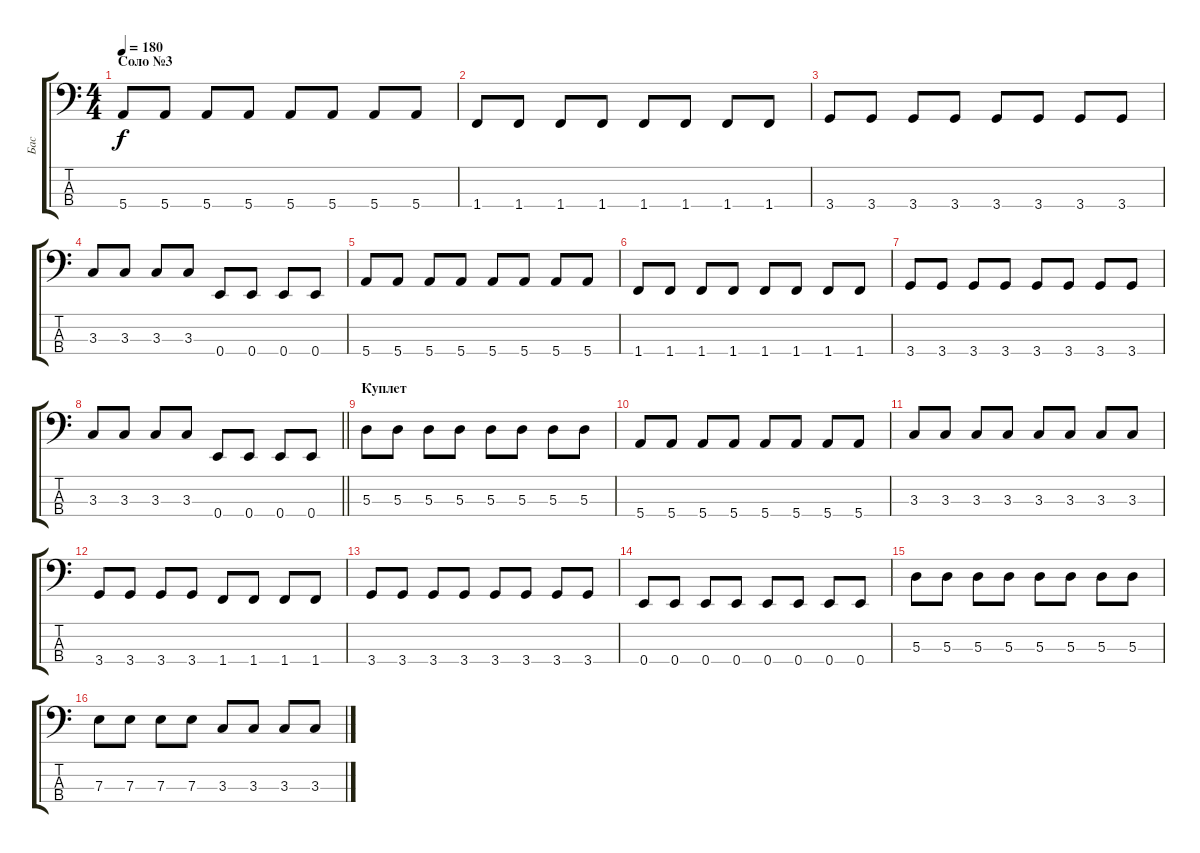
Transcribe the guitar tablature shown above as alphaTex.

\track ("Бас" "Бас") {instrument electricbassfinger}
\staff {score tabs}
\tuning (G2 D2 A1 E1) {hide}
\ts (4 4)
\section ("" "Соло №3")
\tempo 180
\clef f4
\ks c
5.4.8{dy f} 5.4.8 5.4.8 5.4.8 5.4.8 5.4.8 5.4.8 5.4.8 |
1.4.8 1.4.8 1.4.8 1.4.8 1.4.8 1.4.8 1.4.8 1.4.8 |
3.4.8 3.4.8 3.4.8 3.4.8 3.4.8 3.4.8 3.4.8 3.4.8 |
3.3.8 3.3.8 3.3.8 3.3.8 0.4.8 0.4.8 0.4.8 0.4.8 |
5.4.8 5.4.8 5.4.8 5.4.8 5.4.8 5.4.8 5.4.8 5.4.8 |
1.4.8 1.4.8 1.4.8 1.4.8 1.4.8 1.4.8 1.4.8 1.4.8 |
3.4.8 3.4.8 3.4.8 3.4.8 3.4.8 3.4.8 3.4.8 3.4.8 |
\barLineRight lightlight
3.3.8 3.3.8 3.3.8 3.3.8 0.4.8 0.4.8 0.4.8 0.4.8 |
\section ("" "Куплет")
5.3.8 5.3.8 5.3.8 5.3.8 5.3.8 5.3.8 5.3.8 5.3.8 |
5.4.8 5.4.8 5.4.8 5.4.8 5.4.8 5.4.8 5.4.8 5.4.8 |
3.3.8 3.3.8 3.3.8 3.3.8 3.3.8 3.3.8 3.3.8 3.3.8 |
3.4.8 3.4.8 3.4.8 3.4.8 1.4.8 1.4.8 1.4.8 1.4.8 |
3.4.8 3.4.8 3.4.8 3.4.8 3.4.8 3.4.8 3.4.8 3.4.8 |
0.4.8 0.4.8 0.4.8 0.4.8 0.4.8 0.4.8 0.4.8 0.4.8 |
5.3.8 5.3.8 5.3.8 5.3.8 5.3.8 5.3.8 5.3.8 5.3.8 |
7.3.8 7.3.8 7.3.8 7.3.8 3.3.8 3.3.8 3.3.8 3.3.8
